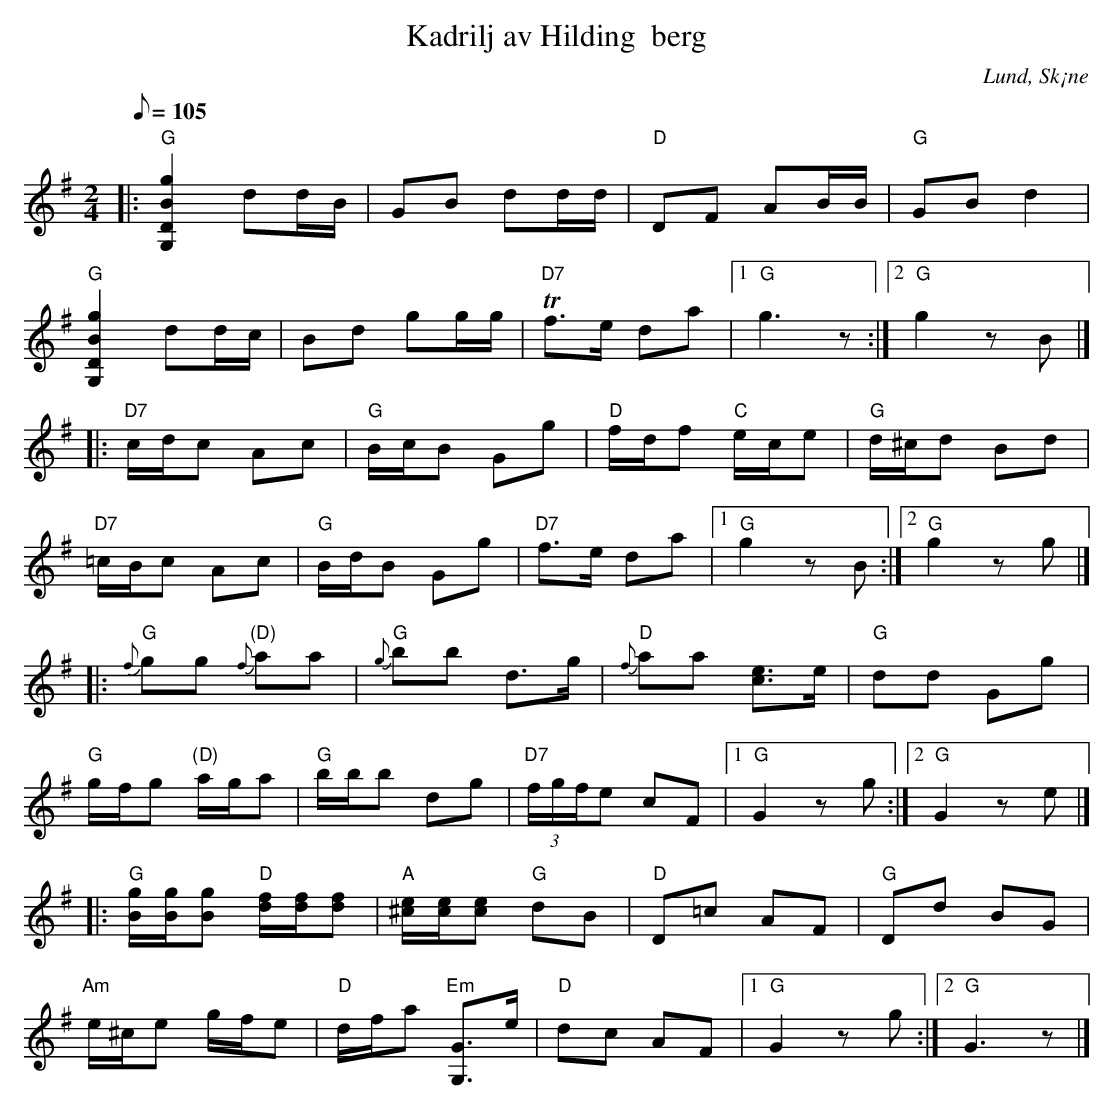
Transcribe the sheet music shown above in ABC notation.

X:1
T:Kadrilj av Hilding  berg
O:Lund, Sk¡ne
M:2/4
L:1/9
Q:1/8=105
V:1 clef=G
K:G
|: "G"[G,2D2B2g2] dd/B/ | GB dd/d/ | "D"DF AB/B/ | "G"GB d2 |
"G"[G,2D2B2g2] dd/c/ | Bd gg/g/ | "D7"Tf>e da |1 "G"g3 z :|2 "G"g2 zB |]
|: "D7"c/d/c Ac | "G"B/c/B Gg | "D"f/d/f "C"e/c/e | "G"d/^c/d Bd |
"D7"=c/B/c Ac | "G"B/d/B Gg | "D7"f>e da |1 "G"g2 zB :|2 "G"g2 zg |]
|: "G"{f}gg "(D)"{f}aa | "G"{g}bb d>g | "D"{f}aa [ce]>e | "G"dd Gg |
"G"g/f/g "(D)"a/g/a | "G"b/b/b dg | "D7"(3f/g/f/e cF |1 "G"G2 zg :|2 "G"G2 ze |]
|: "G"[B/g/][B/g/][Bg] "D"[d/f/][d/f/][df] | "A"[^c/e/][c/e/][ce] "G"dB | "D"D=c AF | "G"Dd BG |
"Am"e/^c/e g/f/e | "D"d/f/a "Em"[G,G]>e | "D"dc AF |1 "G"G2 zg :|2 "G"G3 z |]
